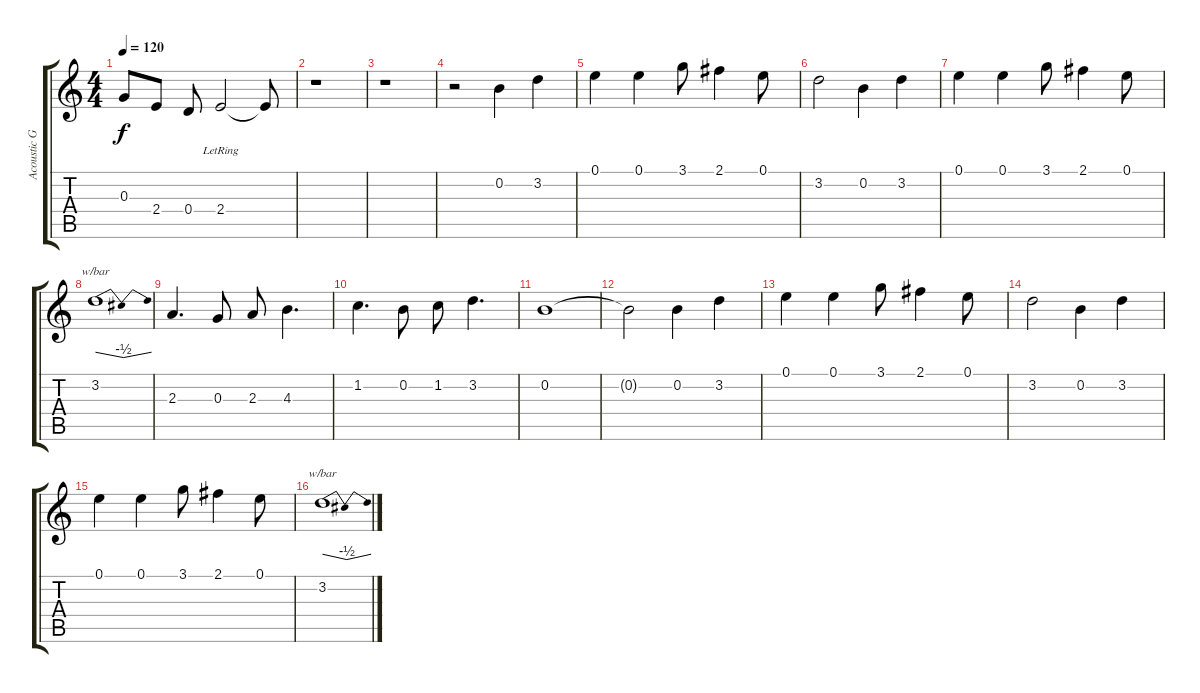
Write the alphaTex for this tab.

\track ("Acoustic Guitar 1" "Acoustic G") {instrument acousticguitarsteel}
\staff {score tabs}
\tuning (E4 B3 G3 D3 A2 E2) {hide}
\ts (4 4)
\tempo 120
\clef g2
\ks c
0.3.8{dy f} 2.4.8 0.4.8 2.4{lr}.2 2.4{t}.8 |
r.1 |
r.1 |
r.2 0.2.4 3.2.4 |
0.1.4 0.1.4 3.1.8 2.1.4 0.1.8 |
3.2.2 0.2.4 3.2.4 |
0.1.4 0.1.4 3.1.8 2.1.4 0.1.8 |
3.2.1{tbe (dip default 0 0 15 -2 60 0)} |
2.3.4{d} 0.3.8 2.3.8 4.3.4{d} |
1.2.4{d} 0.2.8 1.2.8 3.2.4{d} |
0.2.1 |
0.2{t}.2 0.2.4 3.2.4 |
0.1.4 0.1.4 3.1.8 2.1.4 0.1.8 |
3.2.2 0.2.4 3.2.4 |
0.1.4 0.1.4 3.1.8 2.1.4 0.1.8 |
3.2.1{tbe (dip default 0 0 15 -2 60 0)}
